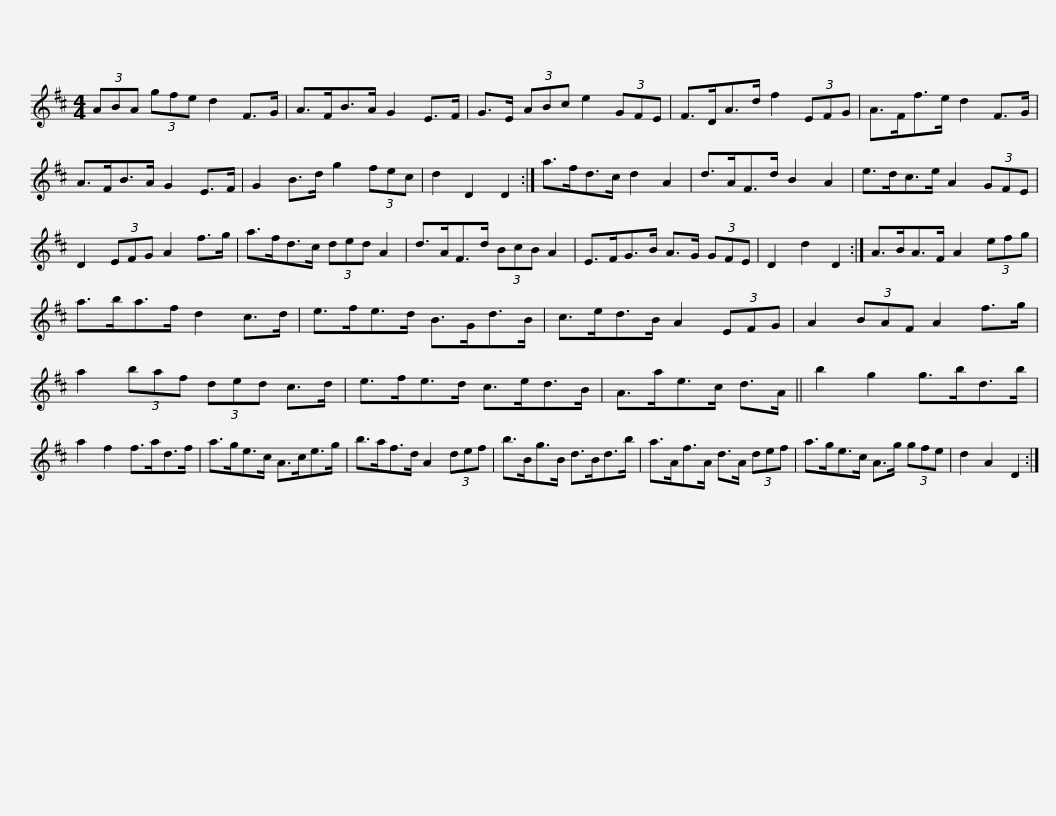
X:1
L:1/8
M:4/4
I:linebreak $
K:D
V:1 treble
V:1
 (3ABA (3gfe d2 F>G | A>FB>A G2 E>F | G>E (3ABc e2 (3GFE | F>DA>d f2 (3EFG | A>Ff>e d2 F>G |$ %5
 A>FB>A G2 E>F | G2 B>d g2 (3fec | d2 D2 D2 :| a>fd>c d2 A2 | d>AF>d B2 A2 | %10
 e>dc>e A2 (3GFE |$ D2 (3EFG A2 f>g | a>fd>c (3ded A2 | d>AF>d (3BcB A2 | E>FG>B A>G (3GFE | %15
 D2 d2 D2 :|$ A>BA>F A2 (3efg | a>ba>f d2 c>d | e>fe>d B>Gd>B | c>ed>B A2 (3EFG | %20
 A2 (3BAF A2 f>g |$ a2 (3baf (3ded c>d | e>fe>d c>ed>B | A>ae>c d>A || b2 g2 g>bd>b | %25
 a2 f2 f>ad>f |$ a>ge>c A>ce>g | b>af>d A2 (3def | b>Bg>B d>Bd>b | a>Af>A d>A (3def |$ %30
 a>ge>c A>g (3gfe | d2 A2 D2 :| %32
